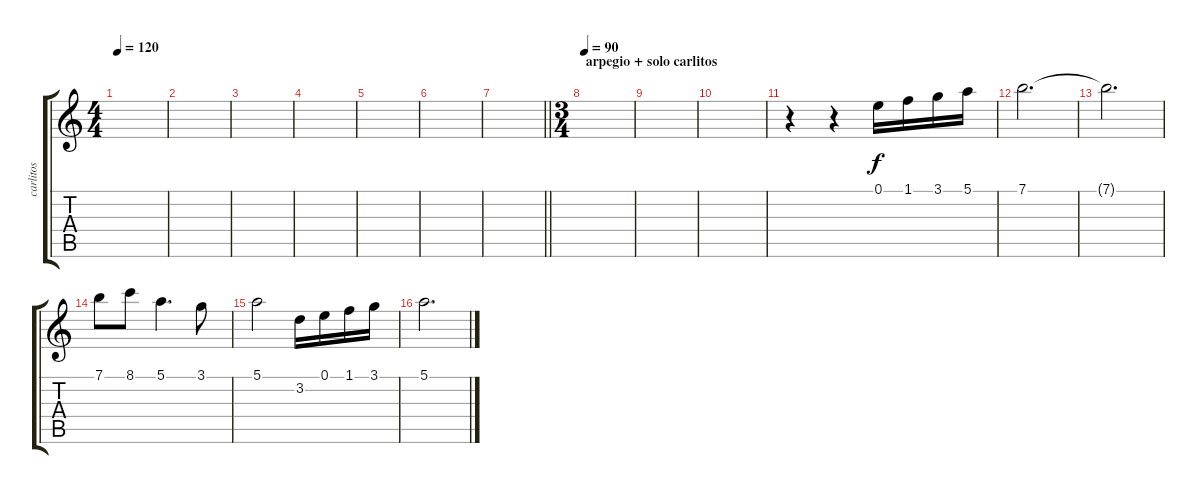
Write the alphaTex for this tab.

\track ("carlitos" "carlitos") {instrument overdrivenguitar}
\staff {score tabs}
\tuning (E4 B3 G3 D3 A2 E2) {hide}
\ts (4 4)
\tempo 120
\clef g2
\ks c
|
|
|
|
|
|
\barLineRight lightlight
|
\ts (3 4)
\section ("" "arpegio + solo carlitos")
\tempo 90
|
|
|
r.4 r.4 0.1.16 1.1.16 3.1.16 5.1.16 |
7.1.2{d} |
7.1{t}.2{d} |
7.1.8 8.1.8 5.1.4{d} 3.1.8 |
5.1.2 3.2.16 0.1.16 1.1.16 3.1.16 |
5.1.2{d}
